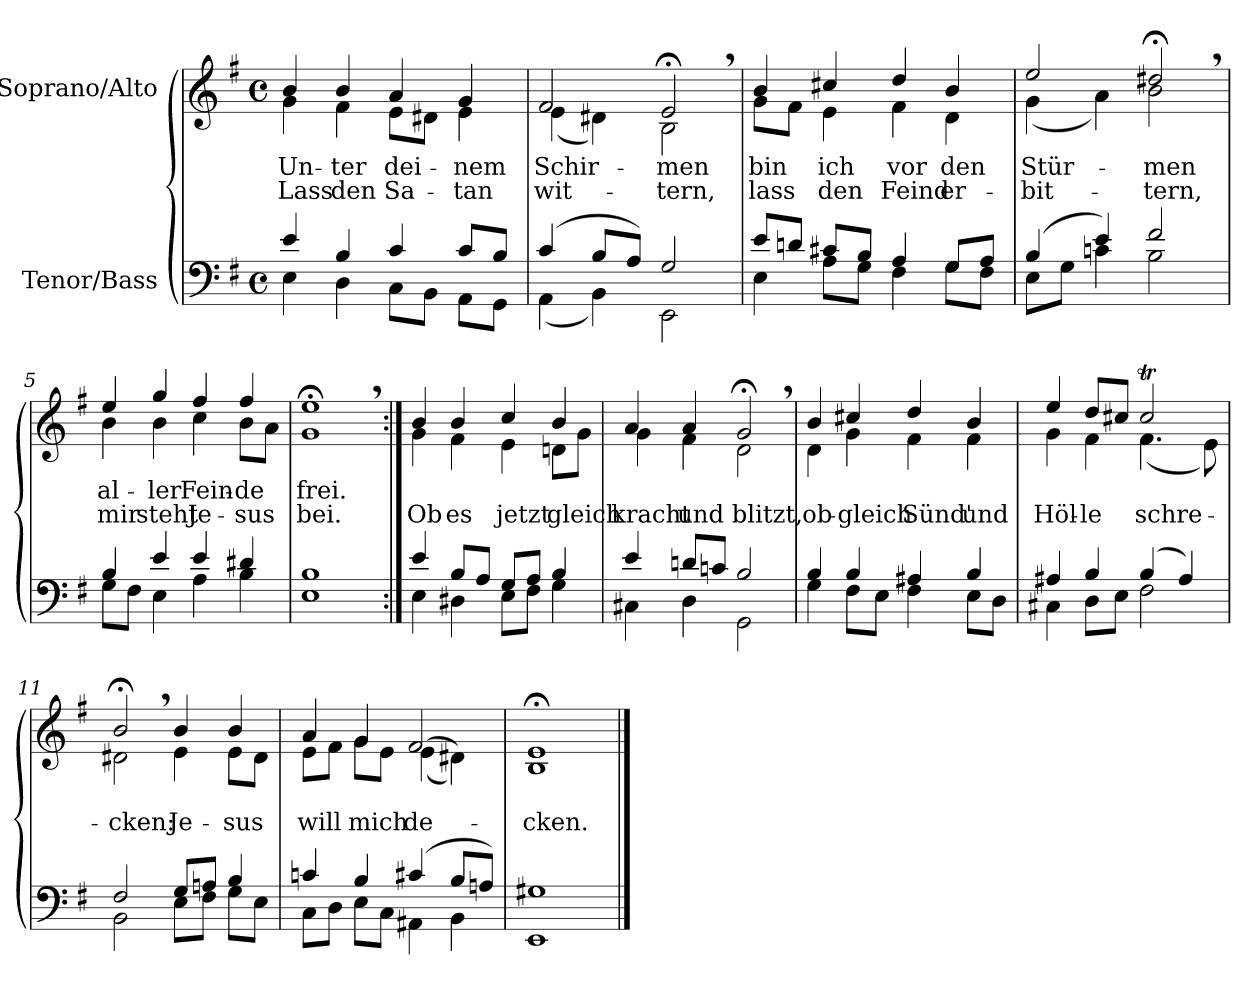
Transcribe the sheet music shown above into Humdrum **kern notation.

**kern	**kern	**text	**text
*part2	*part1	*part1	*part1
*staff2	*staff1	*staff1	*staff1
*I"Tenor/Bass	*I"Soprano/Alto	*	*
*clefF4	*clefG2	*	*
*k[f#]	*k[f#]	*	*
*M4/4	*M4/4	*	*
*met(c)	*met(c)	*	*
=1	=1	=1	=1
*^	*	*	*
!	!	!	!LO:LY:b	!LO:LY:b
*	*	*^	*	*
4e/	4E\	4b/	4g\	Un-	Lass
!	!	!	!	!LO:LY:b	!LO:LY:b
4B/	4D\	4b/	4f#\	-ter	den
!	!	!	!	!LO:LY:b	!LO:LY:b
4c/	8C\L	4a/	8e\L	dei-	Sa-
.	8BB\J	.	8d#X\J	.	.
!	!	!	!	!LO:LY:b	!LO:LY:b
8c/L	8AA\L	4g/	4e\	-nem	-tan
8B/J	8GG\J	.	.	.	.
=2	=2	=2	=2	=2	=2
!	!	!	!	!LO:LY:b	!LO:LY:b
(4c/	(4AA\	2f#/	(4e\	Schir-	wit-
8B/L	4BB\)	.	4d#X\)	.	.
8A/J)	.	.	.	.	.
!	!	!	!	!LO:LY:b	!LO:LY:b
2G/	2EE\	2e;<,/	2B\	-men	-tern,
=3	=3	=3	=3	=3	=3
!	!	!	!	!LO:LY:b	!LO:LY:b
8e/L	4E\	4b/	8g\L	bin	lass
8dn/J	.	.	8f#\J	.	.
!	!	!	!	!LO:LY:b	!LO:LY:b
8c#X/L	8A\L	4cc#X/	4e\	ich	den
8B/J	8G\J	.	.	.	.
!	!	!	!	!LO:LY:b	!LO:LY:b
4A/	4F#\	4dd/	4f#\	vor	Feind
!	!	!	!	!LO:LY:b	!LO:LY:b
8G/L	8G\L	4b/	4d\	den	er-
8A/J	8F#\J	.	.	.	.
=4	=4	=4	=4	=4	=4
!	!	!	!	!LO:LY:b	!LO:LY:b
(4B/	8E\L	2ee/	(4g\	Stür-	-bit-
.	8G\J	.	.	.	.
4e/)	4cn\	.	4a\)	.	.
!	!	!	!	!LO:LY:b	!LO:LY:b
2f#/	2B\	2dd#X;<,/	2b\	-men	-tern,
!!LO:LB:g=z	!!
=5	=5	=5	=5	=5	=5
!	!	!	!	!LO:LY:b	!LO:LY:b
4B/	8G\L	4ee/	4b\	al-	mir
.	8F#\J	.	.	.	.
!	!	!	!	!LO:LY:b	!LO:LY:b
4e/	4E\	4gg/	4b\	-ler	steht
!	!	!	!	!LO:LY:b	!LO:LY:b
4e/	4A\	4ff#/	4cc\	Fein-	Je-
!	!	!	!	!LO:LY:b	!LO:LY:b
4d#X/	4B\	4ff#/	8b\L	-de	-sus
.	.	.	8a\J	.	.
=6	=6	=6	=6	=6	=6
!	!	!	!	!LO:LY:b	!LO:LY:b
1B	1E	1ee;<,	1g	frei.	bei.
=7:|!	=7:|!	=7:|!	=7:|!	=7:|!	=7:|!
!	!	!	!	!	!LO:LY:b
4e/	4E\	4b/	4g\	.	Ob
!	!	!	!	!	!LO:LY:b
8B/L	4D#X\	4b/	4f#\	.	es
8A/J	.	.	.	.	.
!	!	!	!	!	!LO:LY:b
8G/L	8E\L	4cc/	4e\	.	jetzt
8A/J	8F#\J	.	.	.	.
!	!	!	!	!	!LO:LY:b
4B/	4G\	4b/	8dn\L	.	gleich
.	.	.	8g\J	.	.
=8	=8	=8	=8	=8	=8
!	!	!	!	!	!LO:LY:b
4e/	4C#X\	4a/	4g\	.	kracht
!	!	!	!	!	!LO:LY:b
8dn/L	4D\	4a/	4f#\	.	und
8cn/J	.	.	.	.	.
!	!	!	!	!	!LO:LY:b
2B/	2GG\	2g;<,/	2d\	.	blitzt,
!!LO:LB:g=z	!!
=9	=9	=9	=9	=9	=9
!	!	!	!	!	!LO:LY:b
4B/	4G\	4b/	4d\	.	ob-
!	!	!	!	!	!LO:LY:b
4B/	8F#\L	4cc#X/	4g\	.	-gleich
.	8E\J	.	.	.	.
!	!	!	!	!	!LO:LY:b
4A#X/	4F#\	4dd/	4f#\	.	Sünd'
!	!	!	!	!	!LO:LY:b
4B/	8E\L	4b/	4f#\	.	und
.	8D\J	.	.	.	.
=10	=10	=10	=10	=10	=10
!	!	!	!	!	!LO:LY:b
4A#X/	4C#X\	4ee/	4g\	.	Höl-
!	!	!	!	!	!LO:LY:b
4B/	8D\L	8dd/L	4f#\	.	-le
.	8E\J	8cc#X/J	.	.	.
!	!	!	!	!	!LO:LY:b
(4B/	2F#\	2cc#t/	(4.f#\	.	schre-
4A#/)	.	.	.	.	.
.	.	.	8e\)	.	.
=11	=11	=11	=11	=11	=11
!	!	!	!	!	!LO:LY:b
2F#/	2BB\	2b;<,/	2d#X\	.	-cken:
!	!	!	!	!	!LO:LY:b
8G/L	8E\L	4b/	4e\	.	Je-
8An/J	8F#\J	.	.	.	.
!	!	!	!	!	!LO:LY:b
4B/	8G\L	4b/	8e\L	.	-sus
.	8E\J	.	8d#\J	.	.
=12	=12	=12	=12	=12	=12
!	!	!	!	!	!LO:LY:b
4cn/	8C\L	4a/	8e\L	.	will
.	8D\J	.	8f#\J	.	.
!	!	!	!	!	!LO:LY:b
4B/	8E\L	4g/	8g\L	.	mich
.	8C\J	.	8e\J	.	.
!	!	!	!	!	!LO:LY:b
(4c#X/	4AA#X\	2f#/	((4e\	.	de-
8B/L	4BB\	.	4d#X\))	.	.
8An/J)	.	.	.	.	.
=13	=13	=13	=13	=13	=13
!	!	!	!	!	!LO:LY:b
1G#X	1EE	1e;<	1B	.	-cken.
*v	*v	*	*	*	*
*	*v	*v	*	*
==	==	==	==
*-	*-	*-	*-
